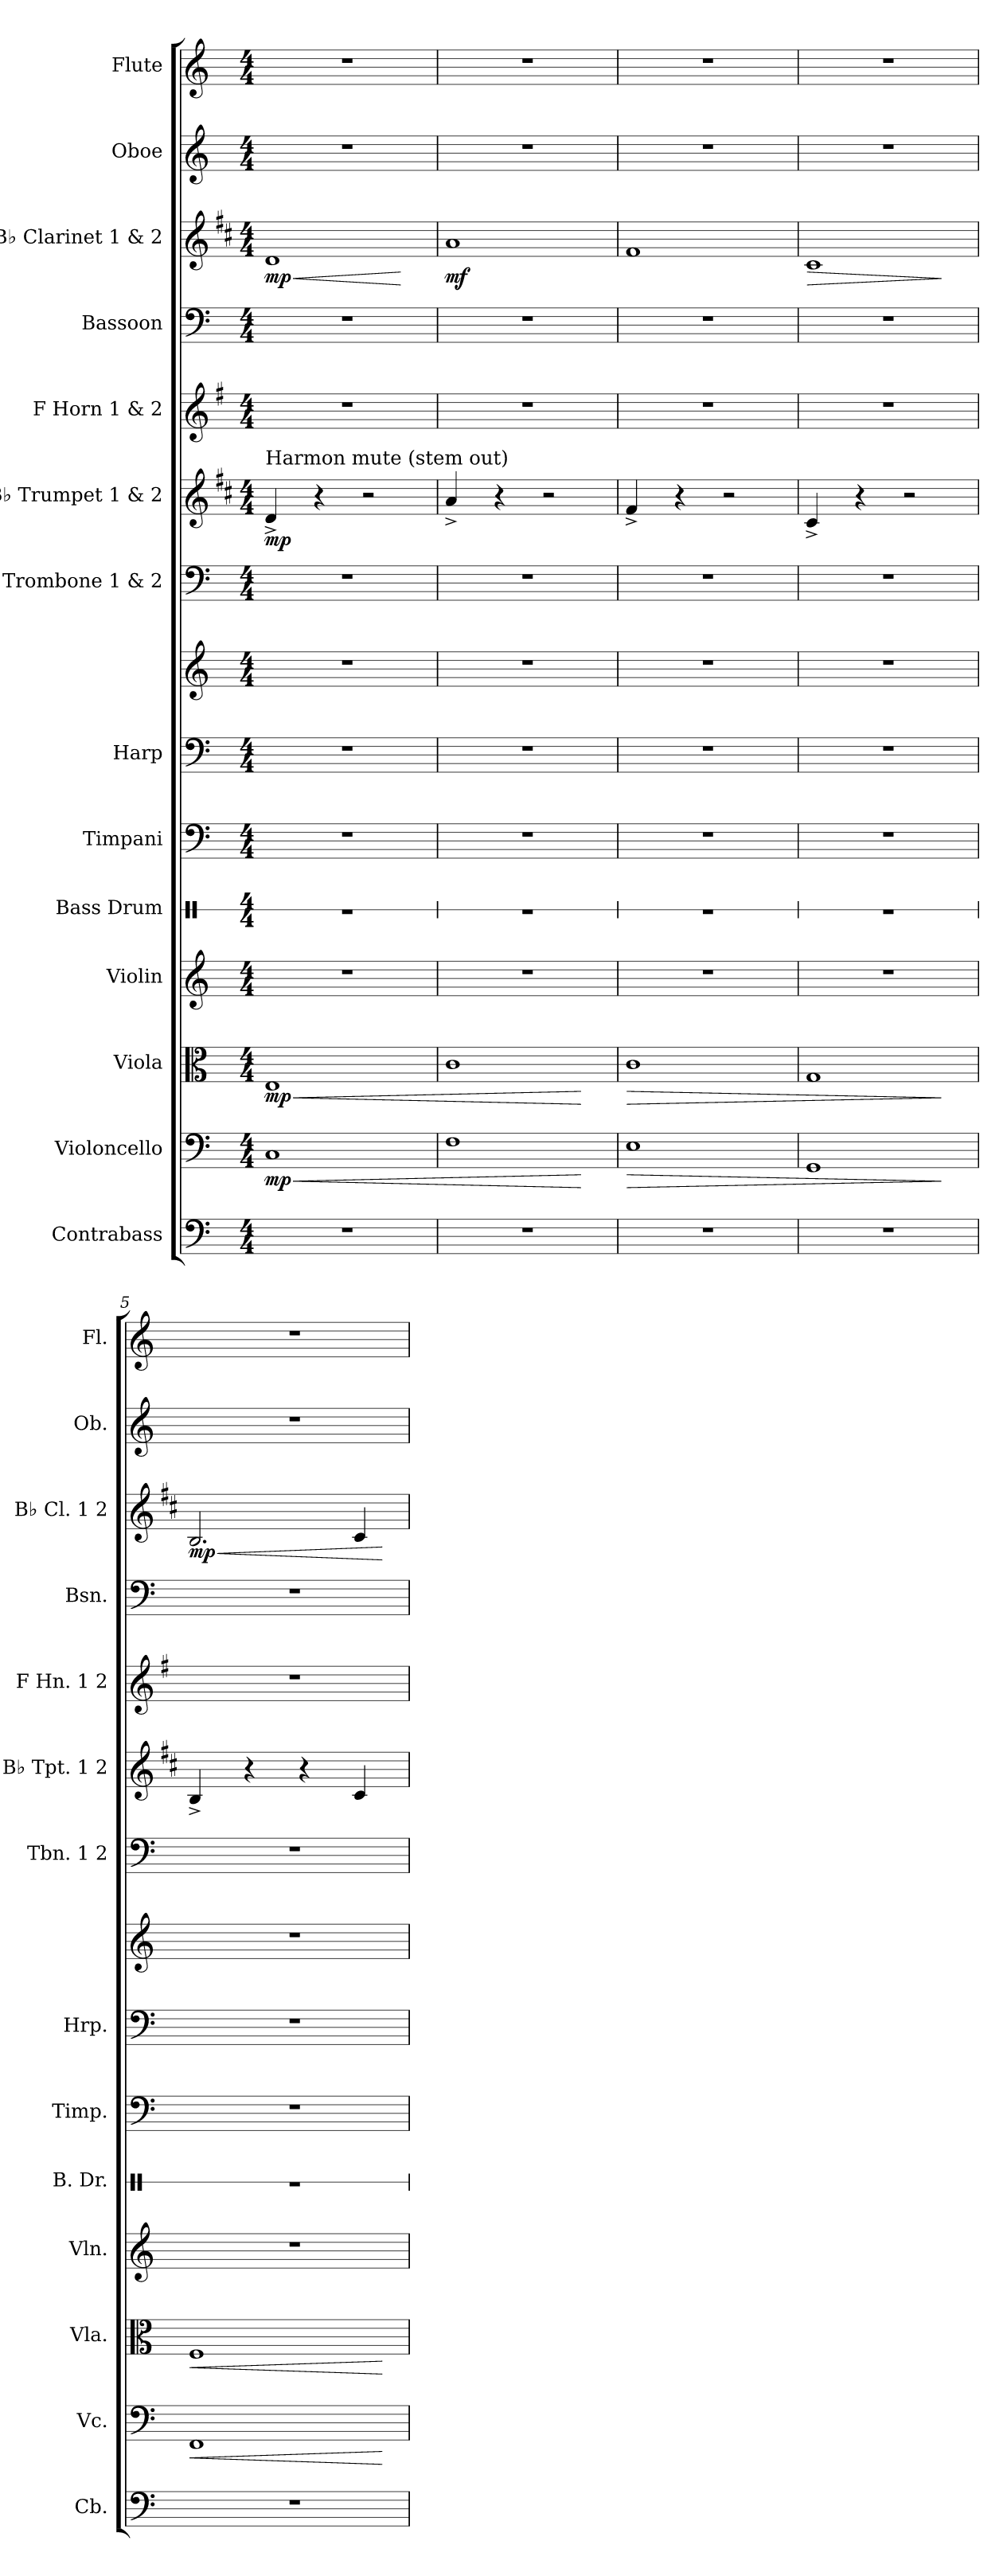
**kern	**kern	**dynam	**kern	**dynam	**kern	**kern	**kern	**kern	**kern	**kern	**kern	**dynam	**kern	**kern	**kern	**dynam	**kern	**kern
*part14	*part13	*part13	*part12	*part12	*part11	*part10	*part9	*part8	*part8	*part7	*part6	*part6	*part5	*part4	*part3	*part3	*part2	*part1
*staff15	*staff14	*staff14	*staff13	*staff13	*staff12	*staff11	*staff10	*staff9	*staff8	*staff7	*staff6	*staff6	*staff5	*staff4	*staff3	*staff3	*staff2	*staff1
*I"Contrabass	*I"Violoncello	*	*I"Viola	*	*I"Violin	*I"Bass Drum	*I"Timpani	*I"Harp	*	*I"Trombone 1 &amp; 2	*I"B♭ Trumpet 1 &amp; 2	*	*I"F Horn 1 &amp; 2	*I"Bassoon	*I"B♭ Clarinet 1 &amp; 2	*	*I"Oboe	*I"Flute
*I'Cb.	*I'Vc.	*	*I'Vla.	*	*I'Vln.	*I'B. Dr.	*I'Timp.	*I'Hrp.	*	*I'Tbn. 1 2	*I'B♭ Tpt. 1 2	*	*I'F Hn. 1 2	*I'Bsn.	*I'B♭ Cl. 1 2	*	*I'Ob.	*I'Fl.
*	*	*	*	*	*	*stria1	*	*	*	*	*	*	*	*	*	*	*	*
*clefF4	*clefF4	*	*clefC3	*	*clefG2	*clefX	*clefF4	*clefF4	*clefG2	*clefF4	*clefG2	*	*clefG2	*clefF4	*clefG2	*	*clefG2	*clefG2
*ITrd7c12	*	*	*	*	*	*	*	*	*	*	*ITrd1c2	*	*ITrd4c7	*	*ITrd1c2	*	*	*
*k[]	*k[]	*	*k[]	*	*k[]	*k[]	*k[]	*k[]	*k[]	*k[]	*k[]	*	*k[]	*k[]	*k[]	*	*k[]	*k[]
*M4/4	*M4/4	*	*M4/4	*	*M4/4	*M4/4	*M4/4	*M4/4	*M4/4	*M4/4	*M4/4	*	*M4/4	*M4/4	*M4/4	*	*M4/4	*M4/4
*MM60	*MM60	*	*MM60	*	*MM60	*MM60	*MM60	*MM60	*MM60	*MM60	*MM60	*	*MM60	*MM60	*MM60	*	*MM60	*MM60
=1	=1	=1	=1	=1	=1	=1	=1	=1	=1	=1	=1	=1	=1	=1	=1	=1	=1	=1
!	!	!	!	!	!	!	!	!	!	!	!LO:TX:a:t=Harmon mute (stem out)	!	!	!	!	!	!	!
!	!	!LO:HP:b	!	!LO:HP:b	!	!	!	!	!	!	!	!	!	!	!	!LO:HP:b	!	!
!	!	!LO:DY:n=1:b	!	!LO:DY:n=1:b	!	!	!	!	!	!	!	!LO:DY:b	!	!	!	!LO:DY:n=1:b	!	!
1r	1C	< mp	1E	< mp	1r	1r	1r	1r	1r	1r	4c^/	mp	1r	1r	1c	< mp	1r	1r
.	.	.	.	.	.	.	.	.	.	.	4r	.	.	.	.	.	.	.
.	.	.	.	.	.	.	.	.	.	.	2r	.	.	.	.	.	.	.
.	.	.	.	.	.	.	.	.	.	.	.	.	.	.	.	[	.	.
=2	=2	=2	=2	=2	=2	=2	=2	=2	=2	=2	=2	=2	=2	=2	=2	=2	=2	=2
!	!	!	!	!	!	!	!	!	!	!	!	!	!	!	!	!LO:DY:b	!	!
1r	1F	.	1c	.	1r	1r	1r	1r	1r	1r	4g^/	.	1r	1r	1g	mf	1r	1r
.	.	.	.	.	.	.	.	.	.	.	4r	.	.	.	.	.	.	.
.	.	.	.	.	.	.	.	.	.	.	2r	.	.	.	.	.	.	.
.	.	[	.	[	.	.	.	.	.	.	.	.	.	.	.	.	.	.
=3	=3	=3	=3	=3	=3	=3	=3	=3	=3	=3	=3	=3	=3	=3	=3	=3	=3	=3
!	!	!LO:HP:b	!	!LO:HP:b	!	!	!	!	!	!	!	!	!	!	!	!	!	!
1r	1E	>	1c	>	1r	1r	1r	1r	1r	1r	4e^/	.	1r	1r	1e	.	1r	1r
.	.	.	.	.	.	.	.	.	.	.	4r	.	.	.	.	.	.	.
.	.	.	.	.	.	.	.	.	.	.	2r	.	.	.	.	.	.	.
=4	=4	=4	=4	=4	=4	=4	=4	=4	=4	=4	=4	=4	=4	=4	=4	=4	=4	=4
!	!	!	!	!	!	!	!	!	!	!	!	!	!	!	!	!LO:HP:b	!	!
1r	1GG	.	1G	.	1r	1r	1r	1r	1r	1r	4B^/	.	1r	1r	1B	>	1r	1r
.	.	.	.	.	.	.	.	.	.	.	4r	.	.	.	.	.	.	.
.	.	.	.	.	.	.	.	.	.	.	2r	.	.	.	.	.	.	.
.	.	]	.	]	.	.	.	.	.	.	.	.	.	.	.	]	.	.
=5	=5	=5	=5	=5	=5	=5	=5	=5	=5	=5	=5	=5	=5	=5	=5	=5	=5	=5
!	!	!LO:HP:b	!	!LO:HP:b	!	!	!	!	!	!	!	!	!	!	!	!LO:HP:b	!	!
!	!	!	!	!	!	!	!	!	!	!	!	!	!	!	!	!LO:DY:n=1:b	!	!
1r	1FF	<	1F	<	1r	1r	1r	1r	1r	1r	4A^/	.	1r	1r	2.A/	< mp	1r	1r
.	.	.	.	.	.	.	.	.	.	.	4r	.	.	.	.	.	.	.
.	.	.	.	.	.	.	.	.	.	.	4r	.	.	.	.	.	.	.
.	.	.	.	.	.	.	.	.	.	.	4B/	.	.	.	4B/	.	.	.
.	.	[	.	[	.	.	.	.	.	.	.	.	.	.	.	[	.	.
=	=	=	=	=	=	=	=	=	=	=	=	=	=	=	=	=	=	=
*-	*-	*-	*-	*-	*-	*-	*-	*-	*-	*-	*-	*-	*-	*-	*-	*-	*-	*-
